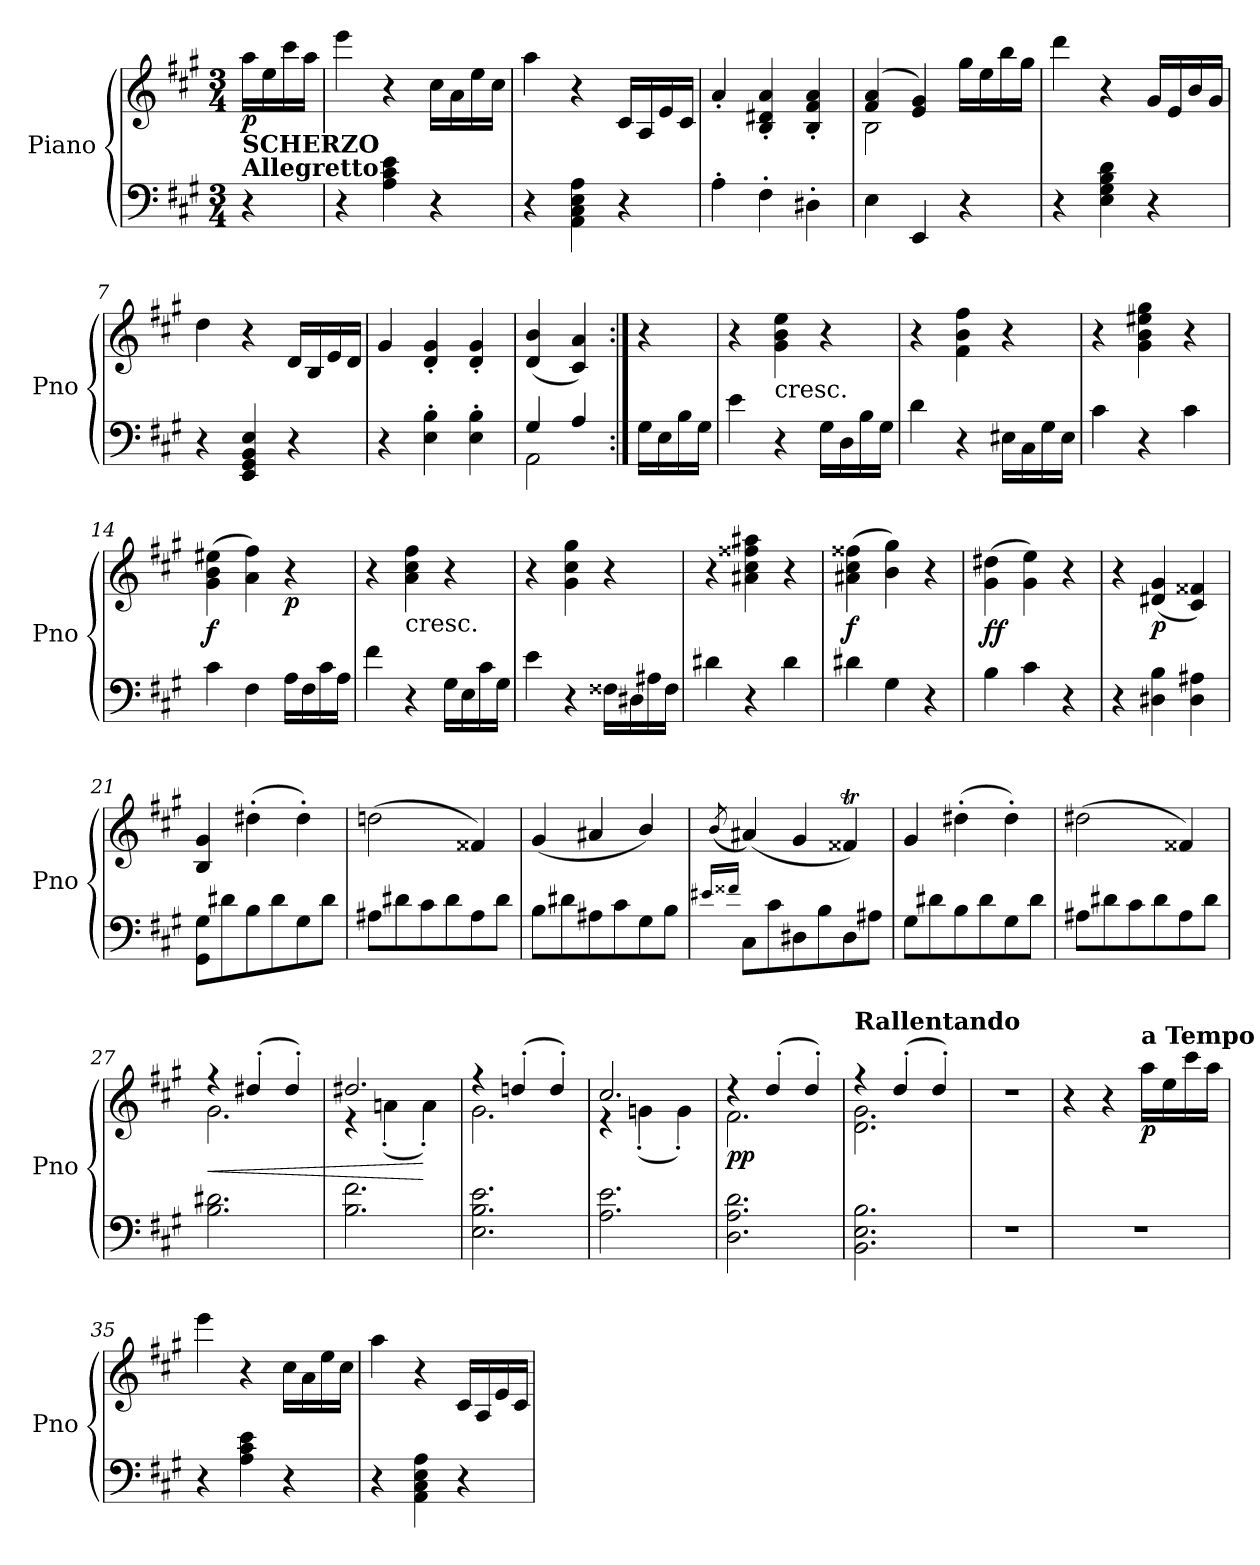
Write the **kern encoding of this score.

**kern	**kern	**dynam
*part1	*part1	*part1
*staff2	*staff1	*staff1/2
*I"Piano	*	*
*I'Pno	*	*
*clefF4	*clefG2	*
*k[f#c#g#]	*k[f#c#g#]	*
*A:	*A:	*
*M3/4	*M3/4	*
*MM144	*MM144	*
=1	=1	=1
!	!LO:TX:b:B:t=SCHERZO\nAllegretto	!
!	!	!LO:DY:b
4r	16aa\LL	p
.	16ee\	.
.	16ccc#\	.
.	16aa\JJ	.
=2	=2	=2
4r	4eee\	.
4A\ 4c#\ 4e\	4r	.
4r	16cc#\LL	.
.	16a\	.
.	16ee\	.
.	16cc#\JJ	.
=3	=3	=3
4r	4aa\	.
4AA\ 4C#\ 4E\ 4A\	4r	.
4r	16c#/LL	.
.	16A/	.
.	16e/	.
.	16c#/JJ	.
=4	=4	=4
4A'\	4a'/	.
4F#'\	4B/' 4d#X/' 4a/'	.
4D#X'\	4B/' 4f#/' 4a/'	.
=5	=5	=5
*	*^	*
4E\	(>4f#/ 4a/	2B\	.
4EE/	4e/ 4g#/)	.	.
4r	4ryy	16gg#\LL	.
.	.	16ee\	.
.	.	16bb\	.
.	.	16gg#\JJ	.
*	*v	*v	*
=6	=6	=6
4r	4ddd\	.
4E\ 4G#\ 4B\ 4d\	4r	.
4r	16g#/LL	.
.	16e/	.
.	16b/	.
.	16g#/JJ	.
=7	=7	=7
4r	4dd\	.
4EE/ 4GG#/ 4BB/ 4E/	4r	.
4r	16d/LL	.
.	16B/	.
.	16e/	.
.	16d/JJ	.
!!LO:LB:g=z
=8	=8	=8
4r	4g#/	.
4E\' 4B\'	4d/' 4g#/'	.
4E\' 4B\'	4d/' 4g#/'	.
=9	=9	=9
*^	*	*
4G#/	2AA\	(<4d/ 4b/	.
4A/	.	4c#/ 4a/)	.
*v	*v	*	*
=10:|!	=10:|!	=10:|!
16G#\LL	4r	.
16E\	.	.
16B\	.	.
16G#\JJ	.	.
=11	=11	=11
4e\	4r	.
!	!LO:TX:b:t=cresc.	!
4r	4g#\ 4b\ 4ee\	.
16G#\LL	4r	.
16D\	.	.
16B\	.	.
16G#\JJ	.	.
=12	=12	=12
4d\	4r	.
4r	4f#\ 4b\ 4ff#\	.
16E#X\LL	4r	.
16C#\	.	.
16G#\	.	.
16E#\JJ	.	.
=13	=13	=13
4c#\	4r	.
4r	4g#\ 4b\ 4ee#X\ 4gg#\	.
4c#\	4r	.
=14	=14	=14
!	!	!LO:DY:b
4c#\	(>4g#\ 4b\ 4ee#X\	f
4F#\	4a\ 4ff#\)	.
!	!	!LO:DY:b
16A\LL	4r	p
16F#\	.	.
16c#\	.	.
16A\JJ	.	.
=15	=15	=15
4f#\	4r	.
!	!LO:TX:b:t=cresc.	!
4r	4a\ 4cc#\ 4ff#\	.
16G#\LL	4r	.
16E\	.	.
16c#\	.	.
16G#\JJ	.	.
!!LO:LB:g=z
=16	=16	=16
4e\	4r	.
4r	4g#\ 4cc#\ 4gg#\	.
16F##X\LL	4r	.
16D#X\	.	.
16A#X\	.	.
16F##\JJ	.	.
=17	=17	=17
4d#X\	4r	.
4r	4a#X\ 4cc#\ 4ff##X\ 4aa#X\	.
4d#\	4r	.
=18	=18	=18
!	!	!LO:DY:b
4d#X\	(>4a#X\ 4cc#\ 4ff##X\	f
4G#\	4b\ 4gg#\)	.
4r	4r	.
=19	=19	=19
!	!	!LO:DY:b
4B\	(>4g#\ 4dd#X\	ff
4c#\	4g#\ 4ee\)	.
4r	4r	.
=20	=20	=20
4r	4r	.
!	!	!LO:DY:b
4D#X\ 4B\	(<4d#X/ 4g#/	p
4D#\ 4A#X\	4c#/ 4f##X/)	.
=21	=21	=21
8GG#\ 8G#\L	4B/ 4g#/	.
8d#X\	.	.
8B\	(>4dd#X'\	.
8d#\	.	.
8G#\	4dd#'\)	.
8d#\J	.	.
=22	=22	=22
8A#X\L	(>2ddn\	.
8d#X\	.	.
8c#\	.	.
8d#\	.	.
8A#\	4f##X/)	.
8d#\J	.	.
!!LO:LB:g=z
=23	=23	=23
8B\L	(<4g#/	.
8d#X\	.	.
8A#X\	4a#X/	.
8c#\	.	.
8G#\	4b/)	.
8B\J	.	.
=24	=24	=24
(<16qe#X/LL	.	.
16qf##X/JJ	(<8qb/	.
8C#\L	(<4a#X/)	.
8c#\	.	.
8D#X\	4g#/	.
8B\	.	.
8D#\	4f##Xt/)	.
8A#X\J	.	.
=25	=25	=25
8G#\L	4g#/)	.
8d#X\	.	.
8B\	(>4dd#X'\	.
8d#\	.	.
8G#\	4dd#'\)	.
8d#\J	.	.
=26	=26	=26
8A#X\L	(>2dd#X\	.
8d#X\	.	.
8c#\	.	.
8d#\	.	.
8A#\	4f##X/)	.
8d#\J	.	.
=27	=27	=27
!	!	!LO:HP:b
*	*^	*
2.B\ 2.d#X\	4r	2.g#\	<
.	(>4dd#X'/	.	.
.	4dd#'/)	.	.
=28	=28	=28	=28
2.B\ 2.f#\	2.dd#X/	4r	.
.	.	(>4an'\	.
.	.	4a'\)	[
!!LO:LB:g=z	!!
=29	=29	=29	=29
2.E\ 2.B\ 2.e\	4r	2.g#\	.
.	(>4ddn'/	.	.
.	4dd'/)	.	.
=30	=30	=30	=30
2.A\ 2.e\	2.cc#/	4r	.
.	.	(>4gn'\	.
.	.	4g'\)	.
=31	=31	=31	=31
!	!	!	!LO:DY:b
2.D\ 2.A\ 2.d\	4r	2.f#\	pp
.	(>4dd'/	.	.
.	4dd'/)	.	.
=32	=32	=32	=32
!	!LO:TX:a:B:t=Rallentando	!	!
2.BB\ 2.E\ 2.B\	4r	2.d\ 2.g#\	.
.	(>4dd'/	.	.
.	4dd'/)	.	.
*	*v	*v	*
=33	=33	=33
2.r	2.r	.
=34	=34	=34
2.r	4r	.
.	4r	.
!	!LO:TX:a:B:t=a Tempo	!
!	!	!LO:DY:b
.	16aa\LL	p
.	16ee\	.
.	16ccc#\	.
.	16aa\JJ	.
=35	=35	=35
4r	4eee\	.
4A\ 4c#\ 4e\	4r	.
4r	16cc#\LL	.
.	16a\	.
.	16ee\	.
.	16cc#\JJ	.
=36	=36	=36
4r	4aa\	.
4AA\ 4C#\ 4E\ 4A\	4r	.
4r	16c#/LL	.
.	16A/	.
.	16e/	.
.	16c#/JJ	.
=	=	=
*-	*-	*-
